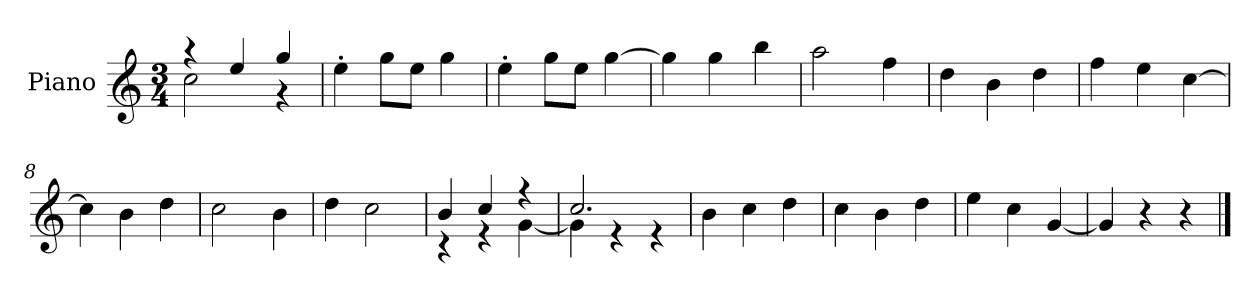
**kern
*part1
*staff1
*I"Piano
*I'P-no
*clefG2
*k[]
*M3/4
*MM178
=1
*^
4r	2cc\
4ee/	.
4gg/	4r
*v	*v
=2
4ee'\
8gg\L
8ee\J
4gg\
=3
4ee'\
8gg\L
8ee\J
[4gg\
=4
4gg\]
4gg\
4bb\
=5
2aa\
4ff\
=6
4dd\
4b\
4dd\
=7
4ff\
4ee\
[4cc\
=8
4cc\]
4b\
4dd\
=9
2cc\
4b\
=10
4dd\
2cc\
=11
*^
4b/	4r
4cc/	4r
4r	[4g\
!!LO:LB:g=z	!!
=12	=12
2.cc/	4g\]
.	4r
.	4r
*v	*v
=13
4b\
4cc\
4dd\
=14
4cc\
4b\
4dd\
=15
4ee\
4cc\
[4g/
=16
4g/]
4r
4r
==
*-
